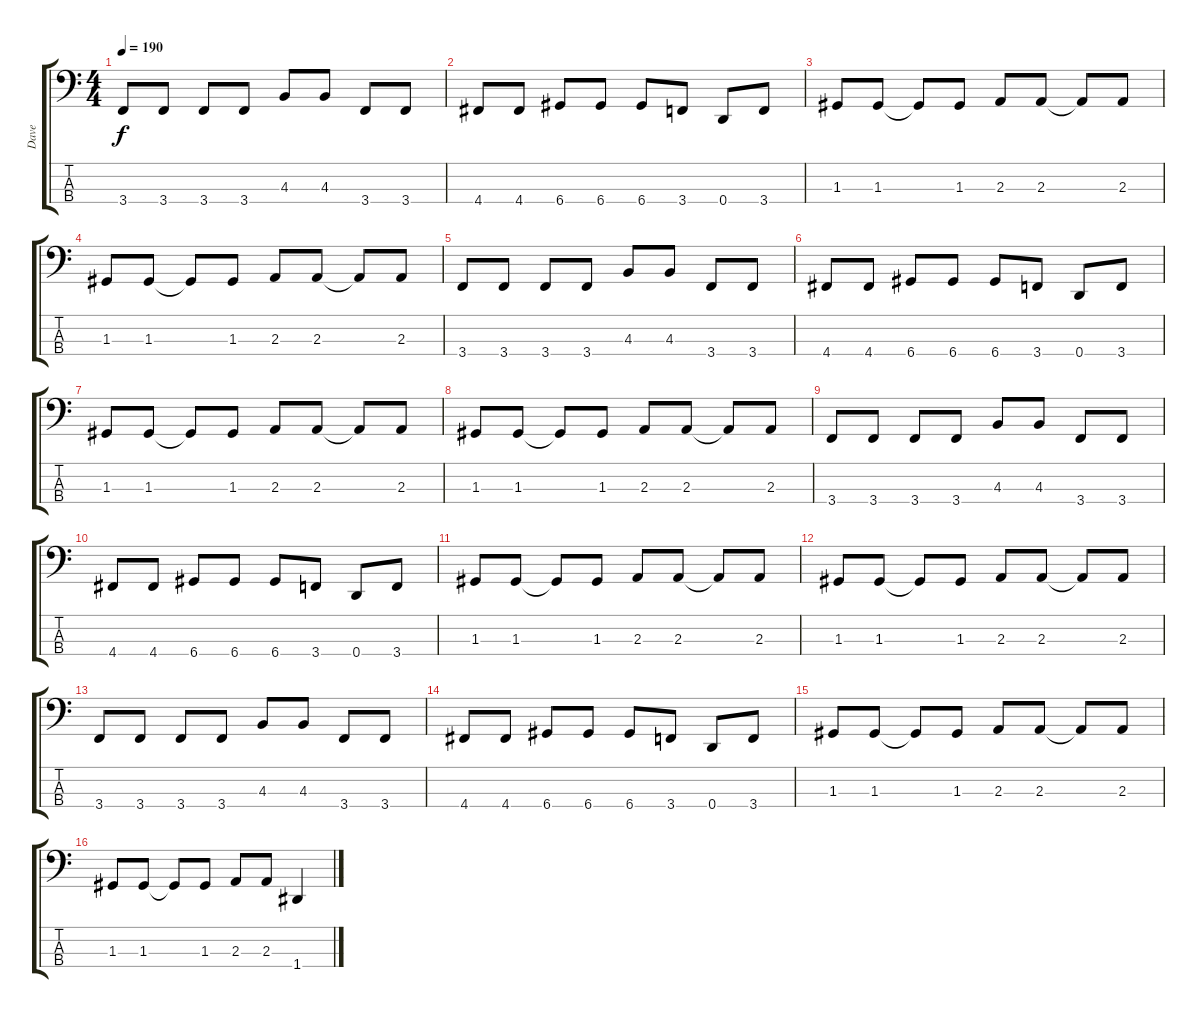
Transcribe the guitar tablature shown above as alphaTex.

\track ("Dave" "Dave") {instrument electricbasspick}
\staff {score tabs}
\tuning (F2 C2 G1 D1) {hide}
\ts (4 4)
\tempo 190
\clef f4
\ks c
3.4.8{dy f} 3.4.8 3.4.8 3.4.8 4.3.8 4.3.8 3.4.8 3.4.8 |
4.4.8 4.4.8 6.4.8 6.4.8 6.4.8 3.4.8 0.4.8 3.4.8 |
1.3.8 1.3.8 1.3{t}.8 1.3.8 2.3.8 2.3.8 2.3{t}.8 2.3.8 |
1.3.8 1.3.8 1.3{t}.8 1.3.8 2.3.8 2.3.8 2.3{t}.8 2.3.8 |
3.4.8 3.4.8 3.4.8 3.4.8 4.3.8 4.3.8 3.4.8 3.4.8 |
4.4.8 4.4.8 6.4.8 6.4.8 6.4.8 3.4.8 0.4.8 3.4.8 |
1.3.8 1.3.8 1.3{t}.8 1.3.8 2.3.8 2.3.8 2.3{t}.8 2.3.8 |
1.3.8 1.3.8 1.3{t}.8 1.3.8 2.3.8 2.3.8 2.3{t}.8 2.3.8 |
3.4.8 3.4.8 3.4.8 3.4.8 4.3.8 4.3.8 3.4.8 3.4.8 |
4.4.8 4.4.8 6.4.8 6.4.8 6.4.8 3.4.8 0.4.8 3.4.8 |
1.3.8 1.3.8 1.3{t}.8 1.3.8 2.3.8 2.3.8 2.3{t}.8 2.3.8 |
1.3.8 1.3.8 1.3{t}.8 1.3.8 2.3.8 2.3.8 2.3{t}.8 2.3.8 |
3.4.8 3.4.8 3.4.8 3.4.8 4.3.8 4.3.8 3.4.8 3.4.8 |
4.4.8 4.4.8 6.4.8 6.4.8 6.4.8 3.4.8 0.4.8 3.4.8 |
1.3.8 1.3.8 1.3{t}.8 1.3.8 2.3.8 2.3.8 2.3{t}.8 2.3.8 |
1.3.8 1.3.8 1.3{t}.8 1.3.8 2.3.8 2.3.8 1.4.4
